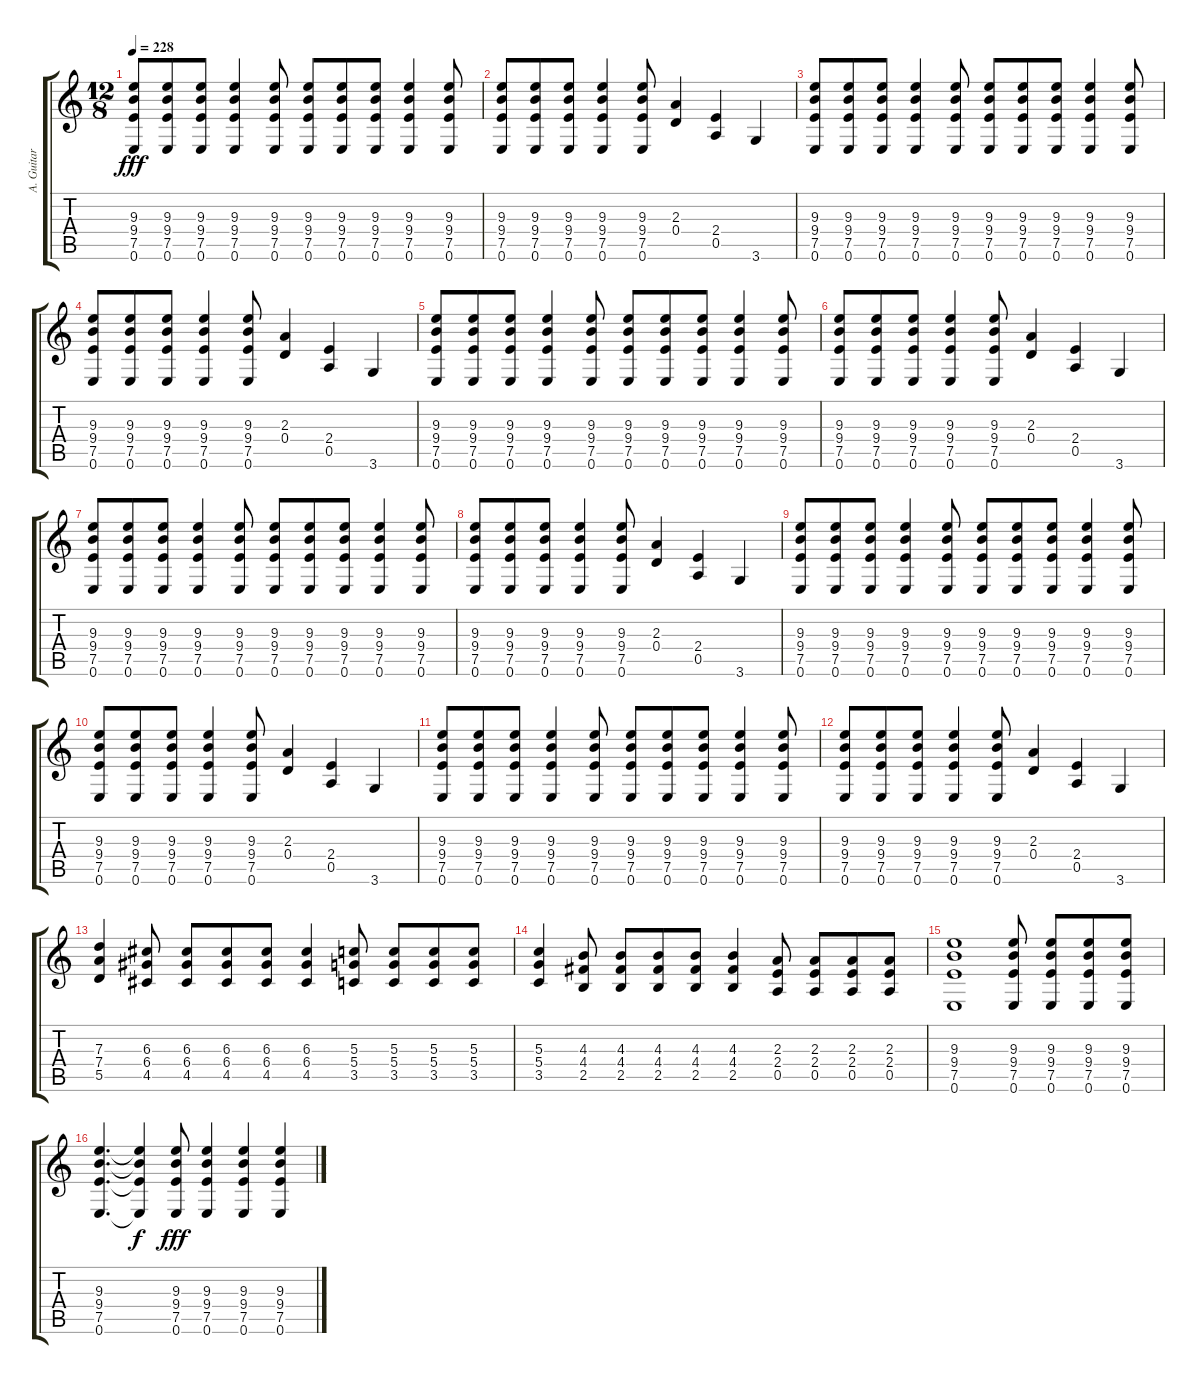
\track ("A. Guitar" "A. Guitar") {instrument acousticguitarsteel}
\staff {score tabs}
\tuning (E4 B3 G3 D3 A2 E2) {hide}
\ts (12 8)
\tempo 228
\clef g2
\ks c
(9.3 9.4 7.5 0.6).8{dy fff} (9.3 9.4 7.5 0.6).8 (9.3 9.4 7.5 0.6).8 (9.3 9.4 7.5 0.6).4 (9.3 9.4 7.5 0.6).8 (9.3 9.4 7.5 0.6).8 (9.3 9.4 7.5 0.6).8 (9.3 9.4 7.5 0.6).8 (9.3 9.4 7.5 0.6).4 (9.3 9.4 7.5 0.6).8 |
(9.3 9.4 7.5 0.6).8 (9.3 9.4 7.5 0.6).8 (9.3 9.4 7.5 0.6).8 (9.3 9.4 7.5 0.6).4 (9.3 9.4 7.5 0.6).8 (2.3 0.4).4 (2.4 0.5).4 3.6.4 |
(9.3 9.4 7.5 0.6).8 (9.3 9.4 7.5 0.6).8 (9.3 9.4 7.5 0.6).8 (9.3 9.4 7.5 0.6).4 (9.3 9.4 7.5 0.6).8 (9.3 9.4 7.5 0.6).8 (9.3 9.4 7.5 0.6).8 (9.3 9.4 7.5 0.6).8 (9.3 9.4 7.5 0.6).4 (9.3 9.4 7.5 0.6).8 |
(9.3 9.4 7.5 0.6).8 (9.3 9.4 7.5 0.6).8 (9.3 9.4 7.5 0.6).8 (9.3 9.4 7.5 0.6).4 (9.3 9.4 7.5 0.6).8 (2.3 0.4).4 (2.4 0.5).4 3.6.4 |
(9.3 9.4 7.5 0.6).8 (9.3 9.4 7.5 0.6).8 (9.3 9.4 7.5 0.6).8 (9.3 9.4 7.5 0.6).4 (9.3 9.4 7.5 0.6).8 (9.3 9.4 7.5 0.6).8 (9.3 9.4 7.5 0.6).8 (9.3 9.4 7.5 0.6).8 (9.3 9.4 7.5 0.6).4 (9.3 9.4 7.5 0.6).8 |
(9.3 9.4 7.5 0.6).8 (9.3 9.4 7.5 0.6).8 (9.3 9.4 7.5 0.6).8 (9.3 9.4 7.5 0.6).4 (9.3 9.4 7.5 0.6).8 (2.3 0.4).4 (2.4 0.5).4 3.6.4 |
(9.3 9.4 7.5 0.6).8 (9.3 9.4 7.5 0.6).8 (9.3 9.4 7.5 0.6).8 (9.3 9.4 7.5 0.6).4 (9.3 9.4 7.5 0.6).8 (9.3 9.4 7.5 0.6).8 (9.3 9.4 7.5 0.6).8 (9.3 9.4 7.5 0.6).8 (9.3 9.4 7.5 0.6).4 (9.3 9.4 7.5 0.6).8 |
(9.3 9.4 7.5 0.6).8 (9.3 9.4 7.5 0.6).8 (9.3 9.4 7.5 0.6).8 (9.3 9.4 7.5 0.6).4 (9.3 9.4 7.5 0.6).8 (2.3 0.4).4 (2.4 0.5).4 3.6.4 |
(9.3 9.4 7.5 0.6).8 (9.3 9.4 7.5 0.6).8 (9.3 9.4 7.5 0.6).8 (9.3 9.4 7.5 0.6).4 (9.3 9.4 7.5 0.6).8 (9.3 9.4 7.5 0.6).8 (9.3 9.4 7.5 0.6).8 (9.3 9.4 7.5 0.6).8 (9.3 9.4 7.5 0.6).4 (9.3 9.4 7.5 0.6).8 |
(9.3 9.4 7.5 0.6).8 (9.3 9.4 7.5 0.6).8 (9.3 9.4 7.5 0.6).8 (9.3 9.4 7.5 0.6).4 (9.3 9.4 7.5 0.6).8 (2.3 0.4).4 (2.4 0.5).4 3.6.4 |
(9.3 9.4 7.5 0.6).8 (9.3 9.4 7.5 0.6).8 (9.3 9.4 7.5 0.6).8 (9.3 9.4 7.5 0.6).4 (9.3 9.4 7.5 0.6).8 (9.3 9.4 7.5 0.6).8 (9.3 9.4 7.5 0.6).8 (9.3 9.4 7.5 0.6).8 (9.3 9.4 7.5 0.6).4 (9.3 9.4 7.5 0.6).8 |
(9.3 9.4 7.5 0.6).8 (9.3 9.4 7.5 0.6).8 (9.3 9.4 7.5 0.6).8 (9.3 9.4 7.5 0.6).4 (9.3 9.4 7.5 0.6).8 (2.3 0.4).4 (2.4 0.5).4 3.6.4 |
(7.3 7.4 5.5).4 (6.3 6.4 4.5).8 (6.3 6.4 4.5).8 (6.3 6.4 4.5).8 (6.3 6.4 4.5).8 (6.3 6.4 4.5).4 (5.3 5.4 3.5).8 (5.3 5.4 3.5).8 (5.3 5.4 3.5).8 (5.3 5.4 3.5).8 |
(5.3 5.4 3.5).4 (4.3 4.4 2.5).8 (4.3 4.4 2.5).8 (4.3 4.4 2.5).8 (4.3 4.4 2.5).8 (4.3 4.4 2.5).4 (2.3 2.4 0.5).8 (2.3 2.4 0.5).8 (2.3 2.4 0.5).8 (2.3 2.4 0.5).8 |
(9.3 9.4 7.5 0.6).1 (9.3 9.4 7.5 0.6).8 (9.3 9.4 7.5 0.6).8 (9.3 9.4 7.5 0.6).8 (9.3 9.4 7.5 0.6).8 |
(9.3 9.4 7.5 0.6).4{d} (9.3{t} 9.4{t} 7.5{t} 0.6{t}).4{dy f} (9.3 9.4 7.5 0.6).8{dy fff} (9.3 9.4 7.5 0.6).4 (9.3 9.4 7.5 0.6).4 (9.3 9.4 7.5 0.6).4
